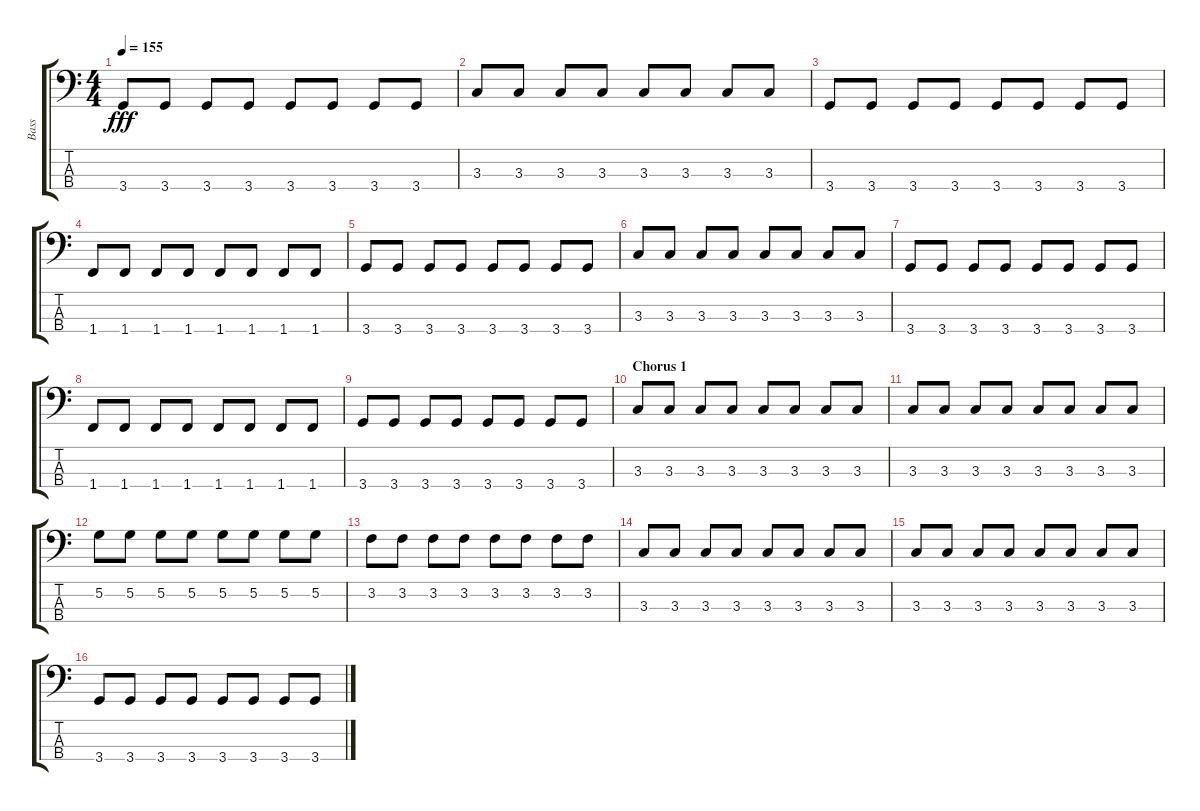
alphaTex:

\track ("Bass" "Bass") {instrument electricbasspick}
\staff {score tabs}
\tuning (G2 D2 A1 E1) {hide}
\ts (4 4)
\tempo 155
\clef f4
\ks c
3.4.8{dy fff} 3.4.8 3.4.8 3.4.8 3.4.8 3.4.8 3.4.8 3.4.8 |
3.3.8 3.3.8 3.3.8 3.3.8 3.3.8 3.3.8 3.3.8 3.3.8 |
3.4.8 3.4.8 3.4.8 3.4.8 3.4.8 3.4.8 3.4.8 3.4.8 |
1.4.8 1.4.8 1.4.8 1.4.8 1.4.8 1.4.8 1.4.8 1.4.8 |
3.4.8 3.4.8 3.4.8 3.4.8 3.4.8 3.4.8 3.4.8 3.4.8 |
3.3.8 3.3.8 3.3.8 3.3.8 3.3.8 3.3.8 3.3.8 3.3.8 |
3.4.8 3.4.8 3.4.8 3.4.8 3.4.8 3.4.8 3.4.8 3.4.8 |
1.4.8 1.4.8 1.4.8 1.4.8 1.4.8 1.4.8 1.4.8 1.4.8 |
3.4.8 3.4.8 3.4.8 3.4.8 3.4.8 3.4.8 3.4.8 3.4.8 |
\section ("" "Chorus 1")
3.3.8 3.3.8 3.3.8 3.3.8 3.3.8 3.3.8 3.3.8 3.3.8 |
3.3.8 3.3.8 3.3.8 3.3.8 3.3.8 3.3.8 3.3.8 3.3.8 |
5.2.8 5.2.8 5.2.8 5.2.8 5.2.8 5.2.8 5.2.8 5.2.8 |
3.2.8 3.2.8 3.2.8 3.2.8 3.2.8 3.2.8 3.2.8 3.2.8 |
3.3.8 3.3.8 3.3.8 3.3.8 3.3.8 3.3.8 3.3.8 3.3.8 |
3.3.8 3.3.8 3.3.8 3.3.8 3.3.8 3.3.8 3.3.8 3.3.8 |
3.4.8 3.4.8 3.4.8 3.4.8 3.4.8 3.4.8 3.4.8 3.4.8
